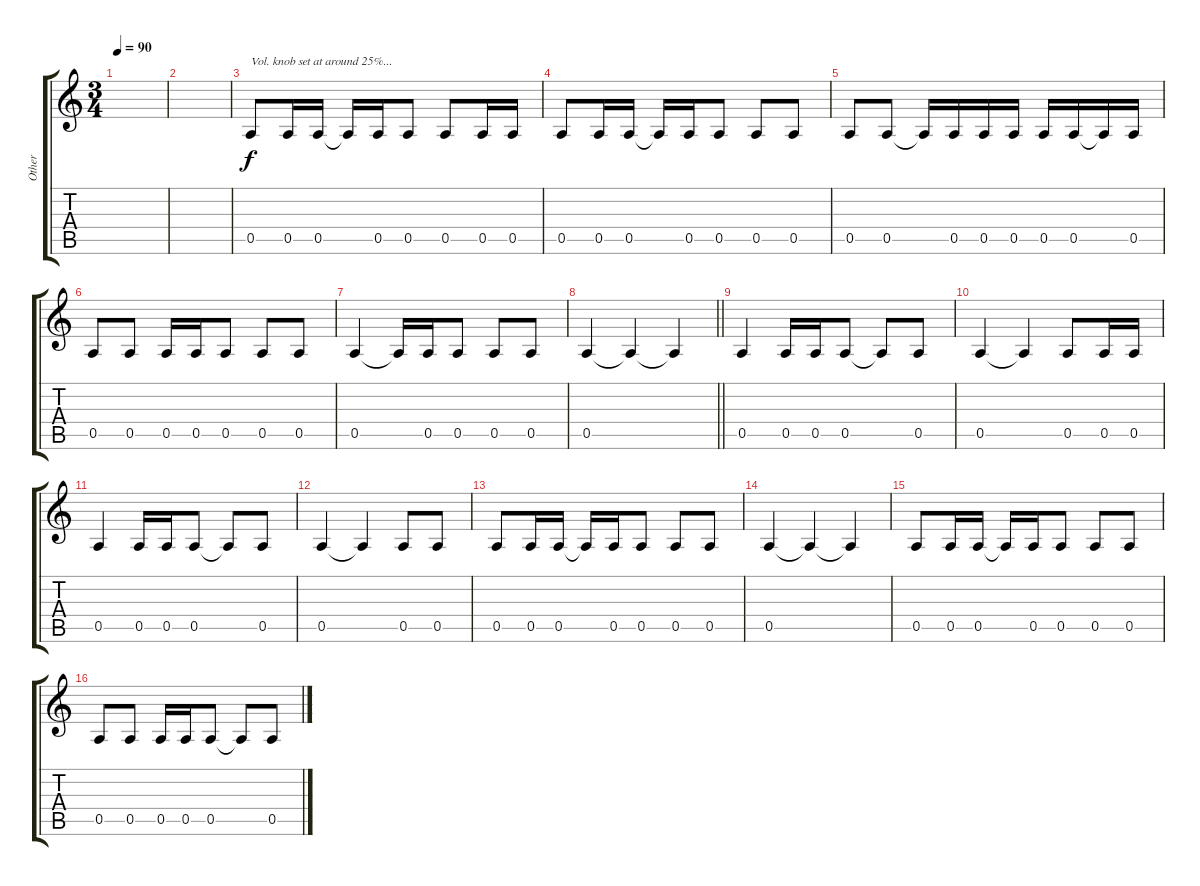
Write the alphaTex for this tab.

\track ("Other" "Other") {instrument electricguitarclean}
\staff {score tabs}
\tuning (E4 B3 G3 D3 A2 D2) {hide}
\ts (3 4)
\tempo 90
\clef g2
\ks c
|
|
0.5.8{txt "Vol. knob set at around 25%..." volume 8 balance 13 instrument electricguitarclean} 0.5.16 0.5.16 0.5{t}.16 0.5.16 0.5.8 0.5.8 0.5.16 0.5.16 |
0.5.8 0.5.16 0.5.16 0.5{t}.16 0.5.16 0.5.8 0.5.8 0.5.8 |
0.5.8 0.5.8 0.5{t}.16 0.5.16 0.5.16 0.5.16 0.5.16 0.5.16 0.5{t}.16 0.5.16 |
0.5.8 0.5.8 0.5.16 0.5.16 0.5.8 0.5.8 0.5.8 |
0.5.4 0.5{t}.16 0.5.16 0.5.8 0.5.8 0.5.8 |
\barLineRight lightlight
0.5.4 0.5{t}.4 0.5{t}.4 |
\section ("" "")
0.5.4 0.5.16 0.5.16 0.5.8 0.5{t}.8 0.5.8 |
0.5.4 0.5{t}.4 0.5.8 0.5.16 0.5.16 |
0.5.4 0.5.16 0.5.16 0.5.8 0.5{t}.8 0.5.8 |
0.5.4 0.5{t}.4 0.5.8 0.5.8 |
0.5.8 0.5.16 0.5.16 0.5{t}.16 0.5.16 0.5.8 0.5.8 0.5.8 |
0.5.4 0.5{t}.4 0.5{t}.4 |
0.5.8 0.5.16 0.5.16 0.5{t}.16 0.5.16 0.5.8 0.5.8 0.5.8 |
0.5.8 0.5.8 0.5.16 0.5.16 0.5.8 0.5{t}.8 0.5.8
